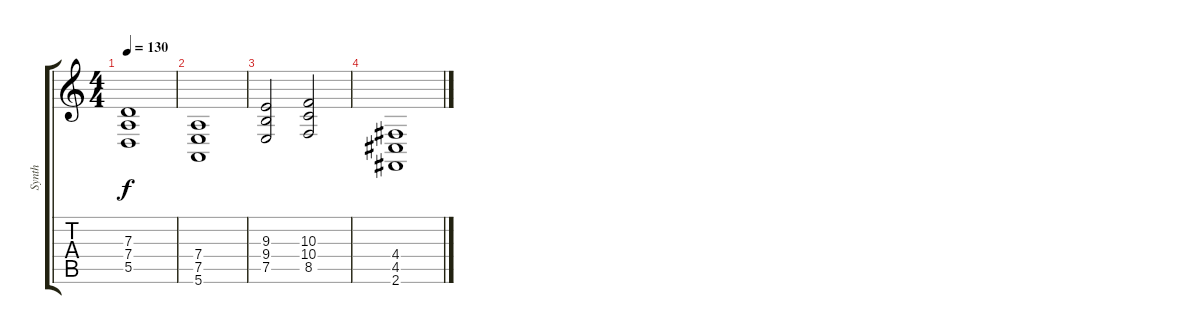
\track ("Synth" "Synth") {instrument synthstrings1}
\staff {score tabs}
\tuning (E4 B3 G3 D3 A2 E2) {hide}
\ts (4 4)
\tempo 130
\clef g2
\ks c
(7.3 7.4 5.5).1{dy f} |
(7.4 7.5 5.6).1 |
(9.3 9.4 7.5).2 (10.3 10.4 8.5).2 |
(4.4 4.5 2.6).1
